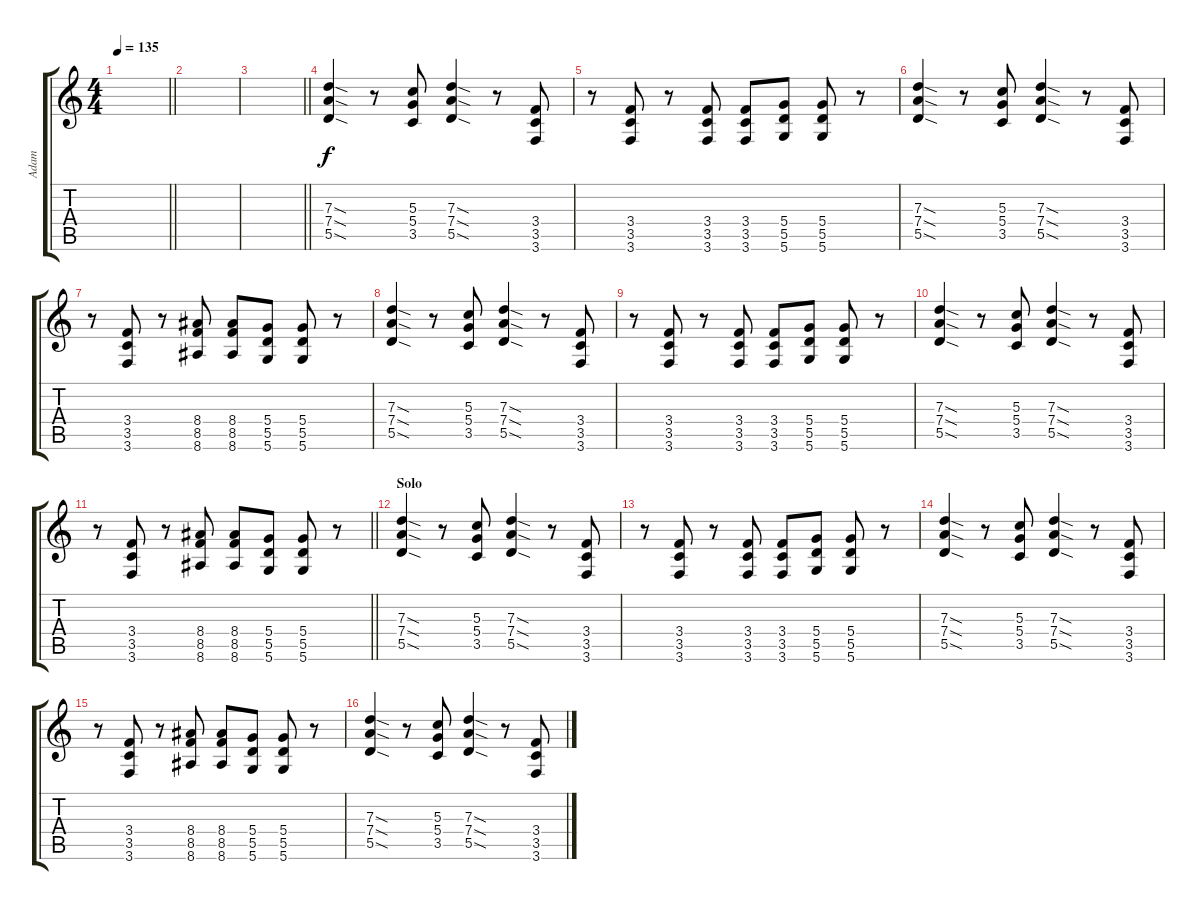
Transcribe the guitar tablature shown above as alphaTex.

\track ("Adam" "Adam") {instrument distortionguitar}
\staff {score tabs}
\tuning (E4 B3 G3 D3 A2 D2) {hide}
\ts (4 4)
\tempo 135
\clef g2
\barLineRight lightlight
\ks c
|
|
\barLineRight lightlight
|
(7.3{sod} 7.4{sod} 5.5{sod}).4{dy f} r.8 (5.3 5.4 3.5).8 (7.3{sod} 7.4{sod} 5.5{sod}).4 r.8 (3.4 3.5 3.6).8 |
r.8 (3.4 3.5 3.6).8 r.8 (3.4 3.5 3.6).8 (3.4 3.5 3.6).8 (5.4 5.5 5.6).8 (5.4 5.5 5.6).8 r.8 |
(7.3{sod} 7.4{sod} 5.5{sod}).4 r.8 (5.3 5.4 3.5).8 (7.3{sod} 7.4{sod} 5.5{sod}).4 r.8 (3.4 3.5 3.6).8 |
r.8 (3.4 3.5 3.6).8 r.8 (8.4 8.5 8.6).8 (8.4 8.5 8.6).8 (5.4 5.5 5.6).8 (5.4 5.5 5.6).8 r.8 |
(7.3{sod} 7.4{sod} 5.5{sod}).4 r.8 (5.3 5.4 3.5).8 (7.3{sod} 7.4{sod} 5.5{sod}).4 r.8 (3.4 3.5 3.6).8 |
r.8 (3.4 3.5 3.6).8 r.8 (3.4 3.5 3.6).8 (3.4 3.5 3.6).8 (5.4 5.5 5.6).8 (5.4 5.5 5.6).8 r.8 |
(7.3{sod} 7.4{sod} 5.5{sod}).4 r.8 (5.3 5.4 3.5).8 (7.3{sod} 7.4{sod} 5.5{sod}).4 r.8 (3.4 3.5 3.6).8 |
\barLineRight lightlight
r.8 (3.4 3.5 3.6).8 r.8 (8.4 8.5 8.6).8 (8.4 8.5 8.6).8 (5.4 5.5 5.6).8 (5.4 5.5 5.6).8 r.8 |
\section ("" "Solo")
(7.3{sod} 7.4{sod} 5.5{sod}).4{volume 10} r.8 (5.3 5.4 3.5).8 (7.3{sod} 7.4{sod} 5.5{sod}).4 r.8 (3.4 3.5 3.6).8 |
r.8 (3.4 3.5 3.6).8 r.8 (3.4 3.5 3.6).8 (3.4 3.5 3.6).8 (5.4 5.5 5.6).8 (5.4 5.5 5.6).8 r.8 |
(7.3{sod} 7.4{sod} 5.5{sod}).4 r.8 (5.3 5.4 3.5).8 (7.3{sod} 7.4{sod} 5.5{sod}).4 r.8 (3.4 3.5 3.6).8 |
r.8 (3.4 3.5 3.6).8 r.8 (8.4 8.5 8.6).8 (8.4 8.5 8.6).8 (5.4 5.5 5.6).8 (5.4 5.5 5.6).8 r.8 |
(7.3{sod} 7.4{sod} 5.5{sod}).4 r.8 (5.3 5.4 3.5).8 (7.3{sod} 7.4{sod} 5.5{sod}).4 r.8 (3.4 3.5 3.6).8
